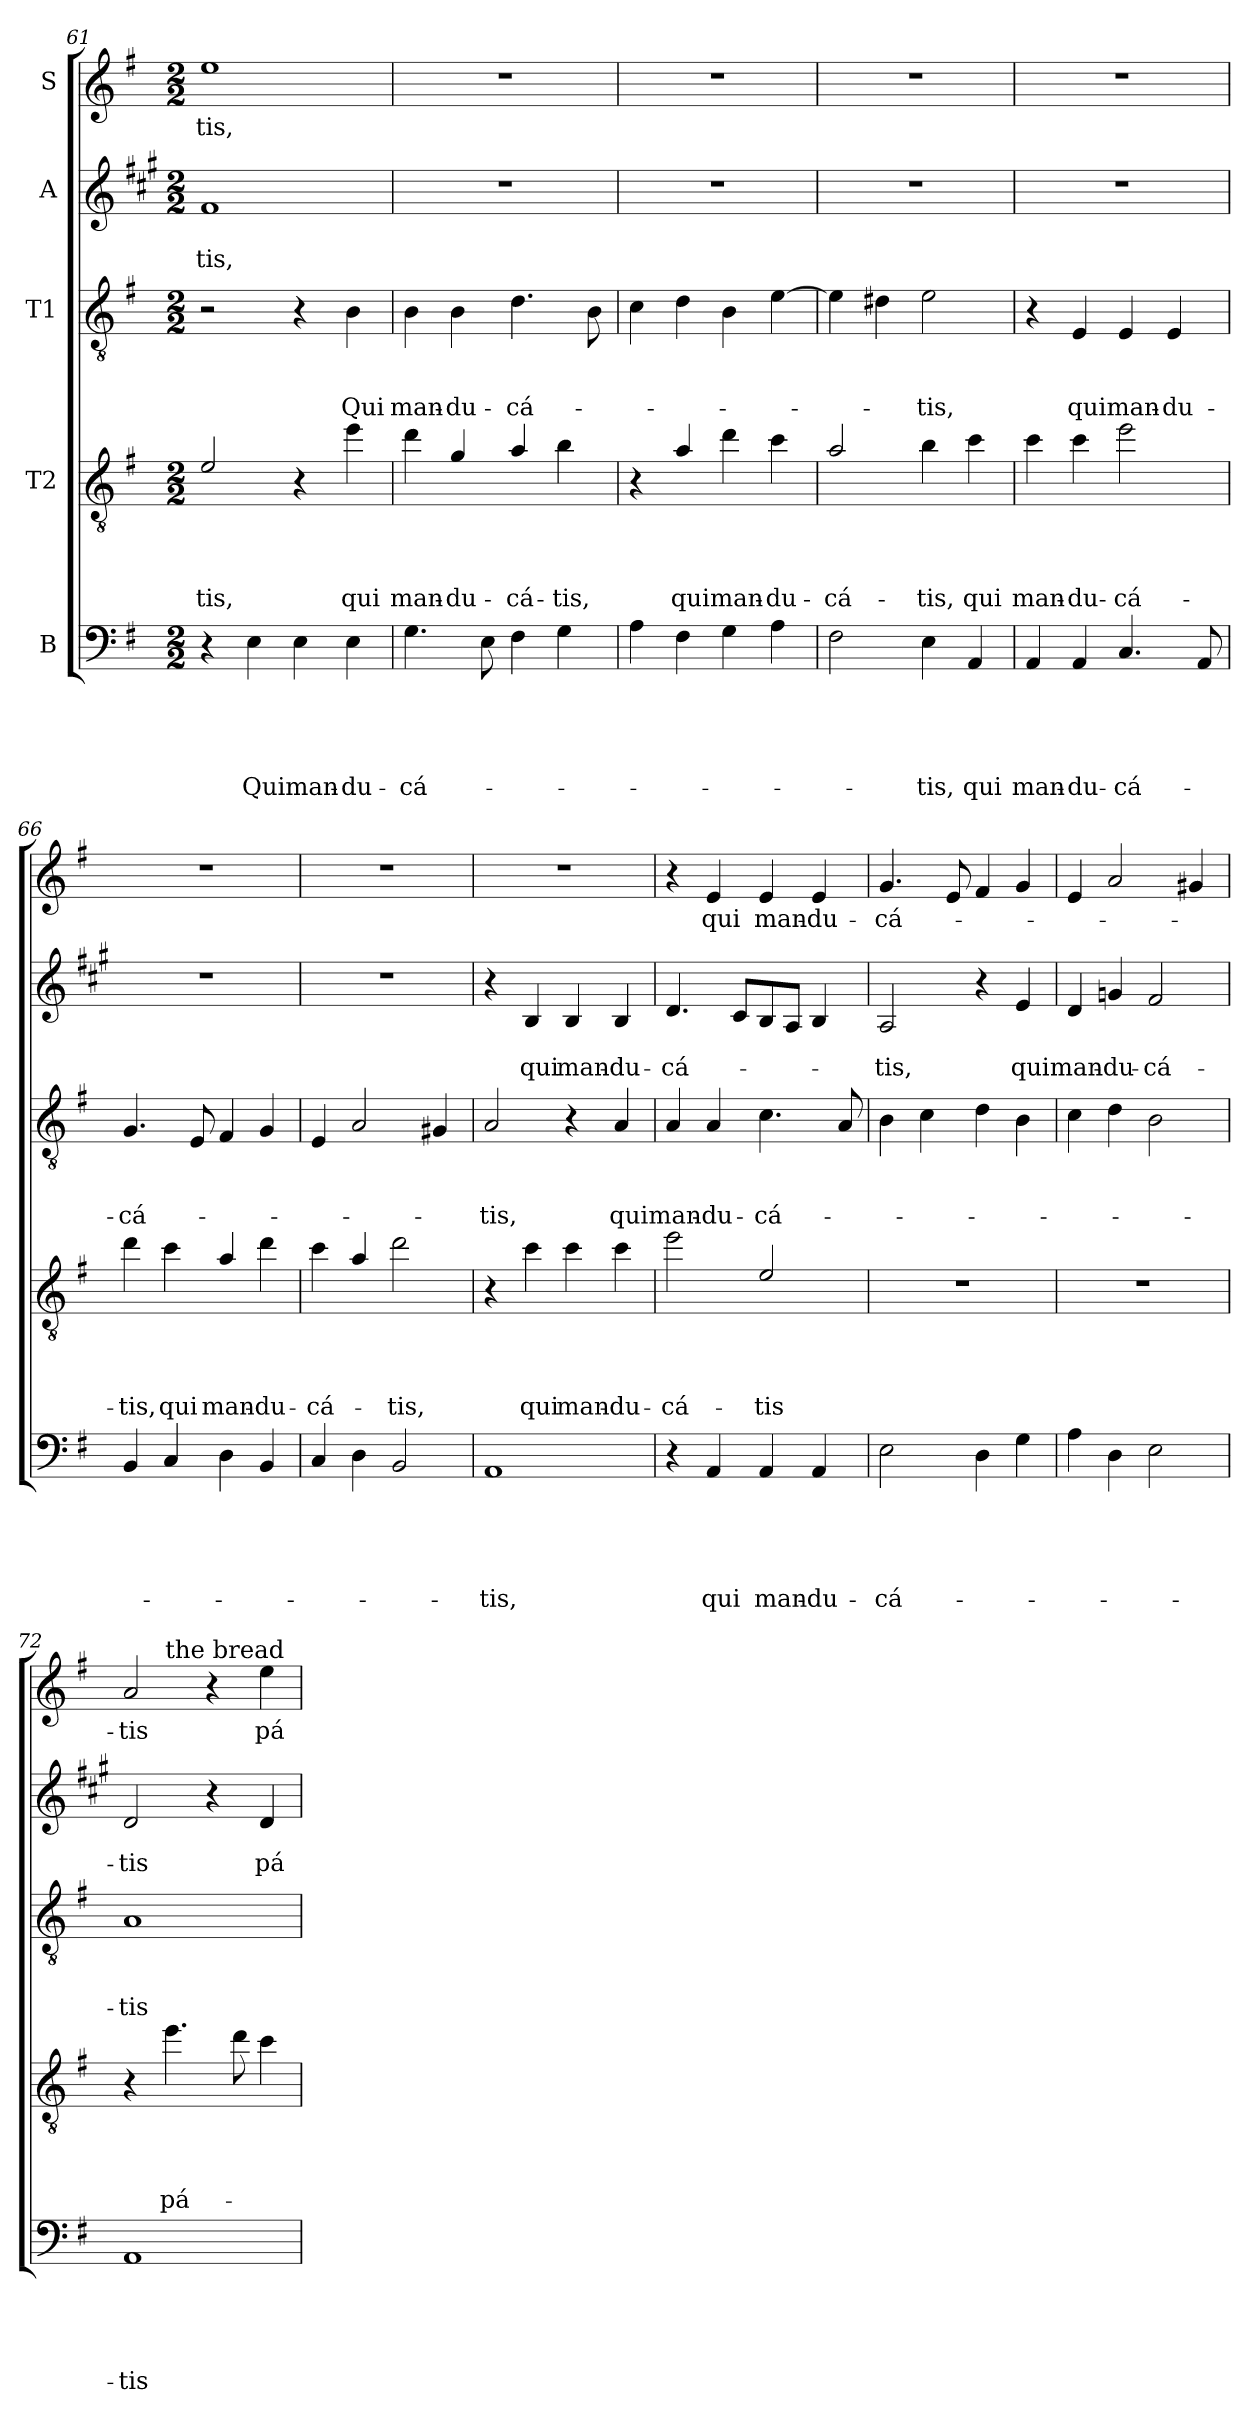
**kern	**text	**text	**text	**text	**text	**kern	**text	**text	**text	**text	**kern	**text	**text	**text	**kern	**text	**text	**kern	**text
*part5	*part5	*part5	*part5	*part5	*part5	*part4	*part4	*part4	*part4	*part4	*part3	*part3	*part3	*part3	*part2	*part2	*part2	*part1	*part1
*staff5	*staff5	*staff5	*staff5	*staff5	*staff5	*staff4	*staff4	*staff4	*staff4	*staff4	*staff3	*staff3	*staff3	*staff3	*staff2	*staff2	*staff2	*staff1	*staff1
*I"B	*	*	*	*	*	*I"T2	*	*	*	*	*I"T1	*	*	*	*I"A	*	*	*I"S	*
*clefF4	*	*	*	*	*	*clefGv2	*	*	*	*	*clefGv2	*	*	*	*clefG2	*	*	*clefG2	*
*	*	*	*	*	*	*ITrd8c14	*	*	*	*	*	*	*	*	*ITrd1c2	*	*	*	*
*k[f#]	*	*	*	*	*	*k[f#]	*	*	*	*	*k[f#]	*	*	*	*k[f#]	*	*	*k[f#]	*
*G:	*	*	*	*	*	*G:	*	*	*	*	*G:	*	*	*	*G:	*	*	*G:	*
*M2/2	*	*	*	*	*	*M2/2	*	*	*	*	*M2/2	*	*	*	*M2/2	*	*	*M2/2	*
=61	=61	=61	=61	=61	=61	=61	=61	=61	=61	=61	=61	=61	=61	=61	=61	=61	=61	=61	=61
!	!	!	!	!	!	!	!	!	!	!LO:LY:b	!	!	!	!	!	!	!LO:LY:b	!	!LO:LY:b
4r	.	.	.	.	.	2E/	.	.	.	-tis,	2r	.	.	.	1e	.	-tis,	1ee	-tis,
!	!	!	!	!	!LO:LY:b	!	!	!	!	!	!	!	!	!	!	!	!	!	!
4E\	.	.	.	.	Qui	.	.	.	.	.	.	.	.	.	.	.	.	.	.
!	!	!	!	!	!LO:LY:b	!	!	!	!	!	!	!	!	!	!	!	!	!	!
4E\	.	.	.	.	man-	4r	.	.	.	.	4r	.	.	.	.	.	.	.	.
!	!	!	!	!	!LO:LY:b	!	!	!	!	!LO:LY:b	!	!	!	!LO:LY:b	!	!	!	!	!
4E\	.	.	.	.	-du-	4e\	.	.	.	qui	4B\	.	.	Qui	.	.	.	.	.
=62	=62	=62	=62	=62	=62	=62	=62	=62	=62	=62	=62	=62	=62	=62	=62	=62	=62	=62	=62
!	!	!	!	!	!LO:LY:b	!	!	!	!	!LO:LY:b	!	!	!	!LO:LY:b	!	!	!	!	!
4.G\	.	.	.	.	-cá-	4d\	.	.	.	man-	4B\	.	.	man-	1r	.	.	1r	.
!	!	!	!	!	!	!	!	!	!	!LO:LY:b	!	!	!	!LO:LY:b	!	!	!	!	!
.	.	.	.	.	.	4G/	.	.	.	-du-	4B\	.	.	-du-	.	.	.	.	.
8E\	.	.	.	.	.	.	.	.	.	.	.	.	.	.	.	.	.	.	.
!	!	!	!	!	!	!	!	!	!	!LO:LY:b	!	!	!	!LO:LY:b	!	!	!	!	!
4F#\	.	.	.	.	.	4A/	.	.	.	-cá-	4.d\	.	.	-cá-	.	.	.	.	.
!	!	!	!	!	!	!	!	!	!	!LO:LY:b	!	!	!	!	!	!	!	!	!
4G\	.	.	.	.	.	4B\	.	.	.	-tis,	.	.	.	.	.	.	.	.	.
.	.	.	.	.	.	.	.	.	.	.	8B\	.	.	.	.	.	.	.	.
=63	=63	=63	=63	=63	=63	=63	=63	=63	=63	=63	=63	=63	=63	=63	=63	=63	=63	=63	=63
4A\	.	.	.	.	.	4r	.	.	.	.	4c\	.	.	.	1r	.	.	1r	.
!	!	!	!	!	!	!	!	!	!	!LO:LY:b	!	!	!	!	!	!	!	!	!
4F#\	.	.	.	.	.	4A/	.	.	.	qui	4d\	.	.	.	.	.	.	.	.
!	!	!	!	!	!	!	!	!	!	!LO:LY:b	!	!	!	!	!	!	!	!	!
4G\	.	.	.	.	.	4d\	.	.	.	man-	4B\	.	.	.	.	.	.	.	.
!	!	!	!	!	!	!	!	!	!	!LO:LY:b	!	!	!	!	!	!	!	!	!
4A\	.	.	.	.	.	4c\	.	.	.	-du-	[4e\	.	.	.	.	.	.	.	.
=64	=64	=64	=64	=64	=64	=64	=64	=64	=64	=64	=64	=64	=64	=64	=64	=64	=64	=64	=64
!	!	!	!	!	!	!	!	!	!	!LO:LY:b	!	!	!	!	!	!	!	!	!
2F#\	.	.	.	.	.	2A/	.	.	.	-cá-	4e\]	.	.	.	1r	.	.	1r	.
.	.	.	.	.	.	.	.	.	.	.	4d#\	.	.	.	.	.	.	.	.
!	!	!	!	!	!LO:LY:b	!	!	!	!	!LO:LY:b	!	!	!	!LO:LY:b	!	!	!	!	!
4E\	.	.	.	.	-tis,	4B\	.	.	.	-tis,	2e\	.	.	-tis,	.	.	.	.	.
!	!	!	!	!	!LO:LY:b	!	!	!	!	!LO:LY:b	!	!	!	!	!	!	!	!	!
4AA/	.	.	.	.	qui	4c\	.	.	.	qui	.	.	.	.	.	.	.	.	.
!!LO:PB:g=z
=65	=65	=65	=65	=65	=65	=65	=65	=65	=65	=65	=65	=65	=65	=65	=65	=65	=65	=65	=65
!	!	!	!	!	!LO:LY:b	!	!	!	!	!LO:LY:b	!	!	!	!	!	!	!	!	!
4AA/	.	.	.	.	man-	4c\	.	.	.	man-	4r	.	.	.	1r	.	.	1r	.
!	!	!	!	!	!LO:LY:b	!	!	!	!	!LO:LY:b	!	!	!	!LO:LY:b	!	!	!	!	!
4AA/	.	.	.	.	-du-	4c\	.	.	.	-du-	4E/	.	.	qui	.	.	.	.	.
!	!	!	!	!	!LO:LY:b	!	!	!	!	!LO:LY:b	!	!	!	!LO:LY:b	!	!	!	!	!
4.C/	.	.	.	.	-cá-	2e\	.	.	.	-cá-	4E/	.	.	man-	.	.	.	.	.
!	!	!	!	!	!	!	!	!	!	!	!	!	!	!LO:LY:b	!	!	!	!	!
.	.	.	.	.	.	.	.	.	.	.	4E/	.	.	-du-	.	.	.	.	.
8AA/	.	.	.	.	.	.	.	.	.	.	.	.	.	.	.	.	.	.	.
=66	=66	=66	=66	=66	=66	=66	=66	=66	=66	=66	=66	=66	=66	=66	=66	=66	=66	=66	=66
!	!	!	!	!	!	!	!	!	!	!LO:LY:b	!	!	!	!LO:LY:b	!	!	!	!	!
4BB/	.	.	.	.	.	4d\	.	.	.	-tis,	4.G/	.	.	-cá-	1r	.	.	1r	.
!	!	!	!	!	!	!	!	!	!	!LO:LY:b	!	!	!	!	!	!	!	!	!
4C/	.	.	.	.	.	4c\	.	.	.	qui	.	.	.	.	.	.	.	.	.
.	.	.	.	.	.	.	.	.	.	.	8E/	.	.	.	.	.	.	.	.
!	!	!	!	!	!	!	!	!	!	!LO:LY:b	!	!	!	!	!	!	!	!	!
4D\	.	.	.	.	.	4A/	.	.	.	man-	4F#/	.	.	.	.	.	.	.	.
!	!	!	!	!	!	!	!	!	!	!LO:LY:b	!	!	!	!	!	!	!	!	!
4BB/	.	.	.	.	.	4d\	.	.	.	-du-	4G/	.	.	.	.	.	.	.	.
=67	=67	=67	=67	=67	=67	=67	=67	=67	=67	=67	=67	=67	=67	=67	=67	=67	=67	=67	=67
!	!	!	!	!	!	!	!	!	!	!LO:LY:b	!	!	!	!	!	!	!	!	!
4C/	.	.	.	.	.	4c\	.	.	.	-cá-	4E/	.	.	.	1r	.	.	1r	.
4D\	.	.	.	.	.	4A/	.	.	.	.	2A/	.	.	.	.	.	.	.	.
!	!	!	!	!	!	!	!	!	!	!LO:LY:b	!	!	!	!	!	!	!	!	!
2BB/	.	.	.	.	.	2d\	.	.	.	-tis,	.	.	.	.	.	.	.	.	.
.	.	.	.	.	.	.	.	.	.	.	4G#/	.	.	.	.	.	.	.	.
=68	=68	=68	=68	=68	=68	=68	=68	=68	=68	=68	=68	=68	=68	=68	=68	=68	=68	=68	=68
!	!	!	!	!	!LO:LY:b	!	!	!	!	!	!	!	!	!LO:LY:b	!	!	!	!	!
1AA	.	.	.	.	-tis,	4r	.	.	.	.	2A/	.	.	-tis,	4r	.	.	1r	.
!	!	!	!	!	!	!	!	!	!	!LO:LY:b	!	!	!	!	!	!	!LO:LY:b	!	!
.	.	.	.	.	.	4c\	.	.	.	qui	.	.	.	.	4A/	.	qui	.	.
!	!	!	!	!	!	!	!	!	!	!LO:LY:b	!	!	!	!	!	!	!LO:LY:b	!	!
.	.	.	.	.	.	4c\	.	.	.	man-	4r	.	.	.	4A/	.	man-	.	.
!	!	!	!	!	!	!	!	!	!	!LO:LY:b	!	!	!	!LO:LY:b	!	!	!LO:LY:b	!	!
.	.	.	.	.	.	4c\	.	.	.	-du-	4A/	.	.	qui	4A/	.	-du-	.	.
=69	=69	=69	=69	=69	=69	=69	=69	=69	=69	=69	=69	=69	=69	=69	=69	=69	=69	=69	=69
!	!	!	!	!	!	!	!	!	!	!LO:LY:b	!	!	!	!LO:LY:b	!	!	!LO:LY:b	!	!
4r	.	.	.	.	.	2e\	.	.	.	-cá-	4A/	.	.	man-	4.c/	.	-cá-	4r	.
!	!	!	!	!	!LO:LY:b	!	!	!	!	!	!	!	!	!LO:LY:b	!	!	!	!	!LO:LY:b
4AA/	.	.	.	.	qui	.	.	.	.	.	4A/	.	.	-du-	.	.	.	4e/	qui
.	.	.	.	.	.	.	.	.	.	.	.	.	.	.	8B/L	.	.	.	.
!	!	!	!	!	!LO:LY:b	!	!	!	!	!LO:LY:b	!	!	!	!LO:LY:b	!	!	!	!	!LO:LY:b
4AA/	.	.	.	.	man-	2E/	.	.	.	-tis	4.c\	.	.	-cá-	8A/	.	.	4e/	man-
.	.	.	.	.	.	.	.	.	.	.	.	.	.	.	8G/J	.	.	.	.
!	!	!	!	!	!LO:LY:b	!	!	!	!	!	!	!	!	!	!	!	!	!	!LO:LY:b
4AA/	.	.	.	.	-du-	.	.	.	.	.	.	.	.	.	4A/	.	.	4e/	-du-
.	.	.	.	.	.	.	.	.	.	.	8A/	.	.	.	.	.	.	.	.
!!LO:LB:g=z
=70	=70	=70	=70	=70	=70	=70	=70	=70	=70	=70	=70	=70	=70	=70	=70	=70	=70	=70	=70
!	!	!	!	!	!LO:LY:b	!	!	!	!	!	!	!	!	!	!	!	!LO:LY:b	!	!LO:LY:b
2E\	.	.	.	.	-cá-	1r	.	.	.	.	4B\	.	.	.	2G/	.	-tis,	4.g/	-cá-
.	.	.	.	.	.	.	.	.	.	.	4c\	.	.	.	.	.	.	.	.
.	.	.	.	.	.	.	.	.	.	.	.	.	.	.	.	.	.	8e/	.
4D\	.	.	.	.	.	.	.	.	.	.	4d\	.	.	.	4r	.	.	4f#/	.
!	!	!	!	!	!	!	!	!	!	!	!	!	!	!	!	!	!LO:LY:b	!	!
4G\	.	.	.	.	.	.	.	.	.	.	4B\	.	.	.	4d/	.	qui	4g/	.
=71	=71	=71	=71	=71	=71	=71	=71	=71	=71	=71	=71	=71	=71	=71	=71	=71	=71	=71	=71
!	!	!	!	!	!	!	!	!	!	!	!	!	!	!	!	!	!LO:LY:b	!	!
4A\	.	.	.	.	.	1r	.	.	.	.	4c\	.	.	.	4c/	.	man-	4e/	.
!	!	!	!	!	!	!	!	!	!	!	!	!	!	!	!	!	!LO:LY:b	!	!
4D\	.	.	.	.	.	.	.	.	.	.	4d\	.	.	.	4fn/	.	-du-	2a/	.
!	!	!	!	!	!	!	!	!	!	!	!	!	!	!	!	!	!LO:LY:b	!	!
2E\	.	.	.	.	.	.	.	.	.	.	2B\	.	.	.	2e/	.	-cá-	.	.
.	.	.	.	.	.	.	.	.	.	.	.	.	.	.	.	.	.	4g#/	.
=72	=72	=72	=72	=72	=72	=72	=72	=72	=72	=72	=72	=72	=72	=72	=72	=72	=72	=72	=72
!	!	!	!	!	!LO:LY:b	!	!	!	!	!	!	!	!	!LO:LY:b	!	!	!LO:LY:b	!	!LO:LY:b
*	*	*	*	*	*	*	*	*	*	*	*	*	*	*	*	*	*	*^	*
1AA	.	.	.	.	-tis	4r	.	.	.	.	1A	.	.	-tis	2c/	.	-tis	2a/	4ryy	-tis
!	!	!	!	!	!	!	!	!	!	!	!	!	!	!	!	!	!	!	!LO:TX:a:t=the bread	!
!	!	!	!	!	!	!	!	!	!	!LO:LY:b	!	!	!	!	!	!	!	!	!	!
.	.	.	.	.	.	4.e\	.	.	.	pá-	.	.	.	.	.	.	.	.	2.ryy	.
.	.	.	.	.	.	.	.	.	.	.	.	.	.	.	4r	.	.	4r	.	.
.	.	.	.	.	.	8d\	.	.	.	.	.	.	.	.	.	.	.	.	.	.
!	!	!	!	!	!	!	!	!	!	!	!	!	!	!	!	!	!LO:LY:b	!	!	!LO:LY:b
.	.	.	.	.	.	4c\	.	.	.	.	.	.	.	.	4c/	.	pá-	4ee\	.	pá-
*	*	*	*	*	*	*	*	*	*	*	*	*	*	*	*	*	*	*v	*v	*
=	=	=	=	=	=	=	=	=	=	=	=	=	=	=	=	=	=	=	=
*-	*-	*-	*-	*-	*-	*-	*-	*-	*-	*-	*-	*-	*-	*-	*-	*-	*-	*-	*-
